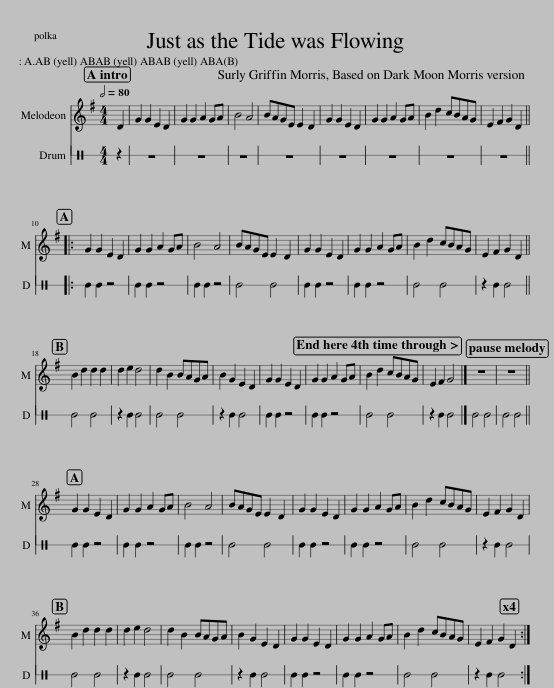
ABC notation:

X:1
%%score 1 2
L:1/8
Q:1/2=80
M:4/4
I:linebreak $
K:G
V:1 treble
V:2 perc stafflines=1
K:none
V:1
 D2 | G2 G2 E2 D2 | G2 G2 A2 GA | B4 A4 | BAGE E2 D2 | %5
 G2 G2 E2 D2 | G2 G2 A2 GA | B2 d2 cBAG | E2 F2 G2 D2 |:$ G2 G2 E2 D2 | %10
 G2 G2 A2 GA | B4 A4 | BAGE E2 D2 | G2 G2 E2 D2 | G2 G2 A2 GA | %15
 B2 d2 cBAG | E2 F2 G2 D2 ||$ B2 d2 d2 d2 | d2 e2 d4 | d2 B2 BAGA | %20
 B2 G2 E2 D2 | G2 G2 E2 D2 | G2 G2 A2 GA | B2 d2 cBAG | E2 F2 G4 |] %25
 z8 | z8 ||$ G2 G2 E2 D2 | G2 G2 A2 GA | B4 A4 | %30
 BAGE E2 D2 | G2 G2 E2 D2 | G2 G2 A2 GA | B2 d2 cBAG | E2 F2 G2 D2 |$ %35
 B2 d2 d2 d2 | d2 e2 d4 | d2 B2 BAGA | B2 G2 E2 D2 | G2 G2 E2 D2 | %40
 G2 G2 A2 GA | B2 d2 cBAG | E2 F2 G2 D2 :| %43
V:2
[K:C] z2 | z8 | z8 | z8 | z8 | %5
 z8 | z8 | z8 | z8 |:$ E2 E2 z4 | %10
 E2 E2 z4 | E2 E2 z4 | E4 E4 | E2 E2 z4 | E2 E2 z4 | %15
 E4 E4 | z2 E2 E4 ||$ E4 E4 | z2 E2 E4 | E4 E4 | %20
 z2 E2 E4 | E2 E2 z4 | E2 E2 z4 | E4 E4 | z2 E2 E4 |] %25
 E4 E4 | E4 E4 ||$ E2 E2 z4 | E2 E2 z4 | E2 E2 z4 | %30
 E4 E4 | E2 E2 z4 | E2 E2 z4 | E4 E4 | z2 E2 E4 |$ %35
 E4 E4 | z2 E2 E4 | E4 E4 | z2 E2 E4 | E2 E2 z4 | %40
 E2 E2 z4 | E4 E4 | z2 E2 E4 :| %43
